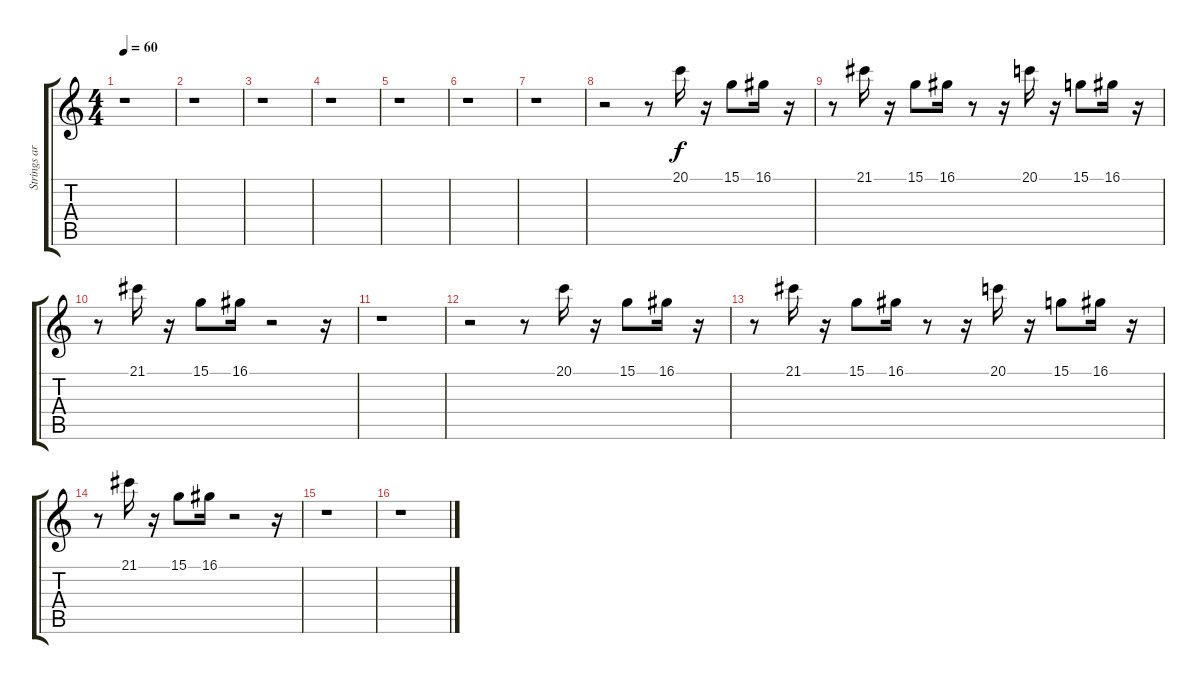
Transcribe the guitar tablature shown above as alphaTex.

\track ("Strings argt for guitar" "Strings ar") {instrument stringensemble1}
\staff {score tabs}
\tuning (E4 B3 G3 D3 A2 E2) {hide}
\ts (4 4)
\tempo 60
\clef g2
\ks c
r.1{dy f} |
r.1 |
r.1 |
r.1 |
r.1 |
r.1 |
r.1 |
r.2 r.8 20.1.16 r.16 15.1.8 16.1.16 r.16 |
r.8 21.1.16 r.16 15.1.8 16.1.16 r.8 r.16 20.1.16 r.16 15.1.8 16.1.16 r.16 |
r.8 21.1.16 r.16 15.1.8 16.1.16 r.2 r.16 |
r.1 |
r.2 r.8 20.1.16 r.16 15.1.8 16.1.16 r.16 |
r.8 21.1.16 r.16 15.1.8 16.1.16 r.8 r.16 20.1.16 r.16 15.1.8 16.1.16 r.16 |
r.8 21.1.16 r.16 15.1.8 16.1.16 r.2 r.16 |
r.1 |
r.1
